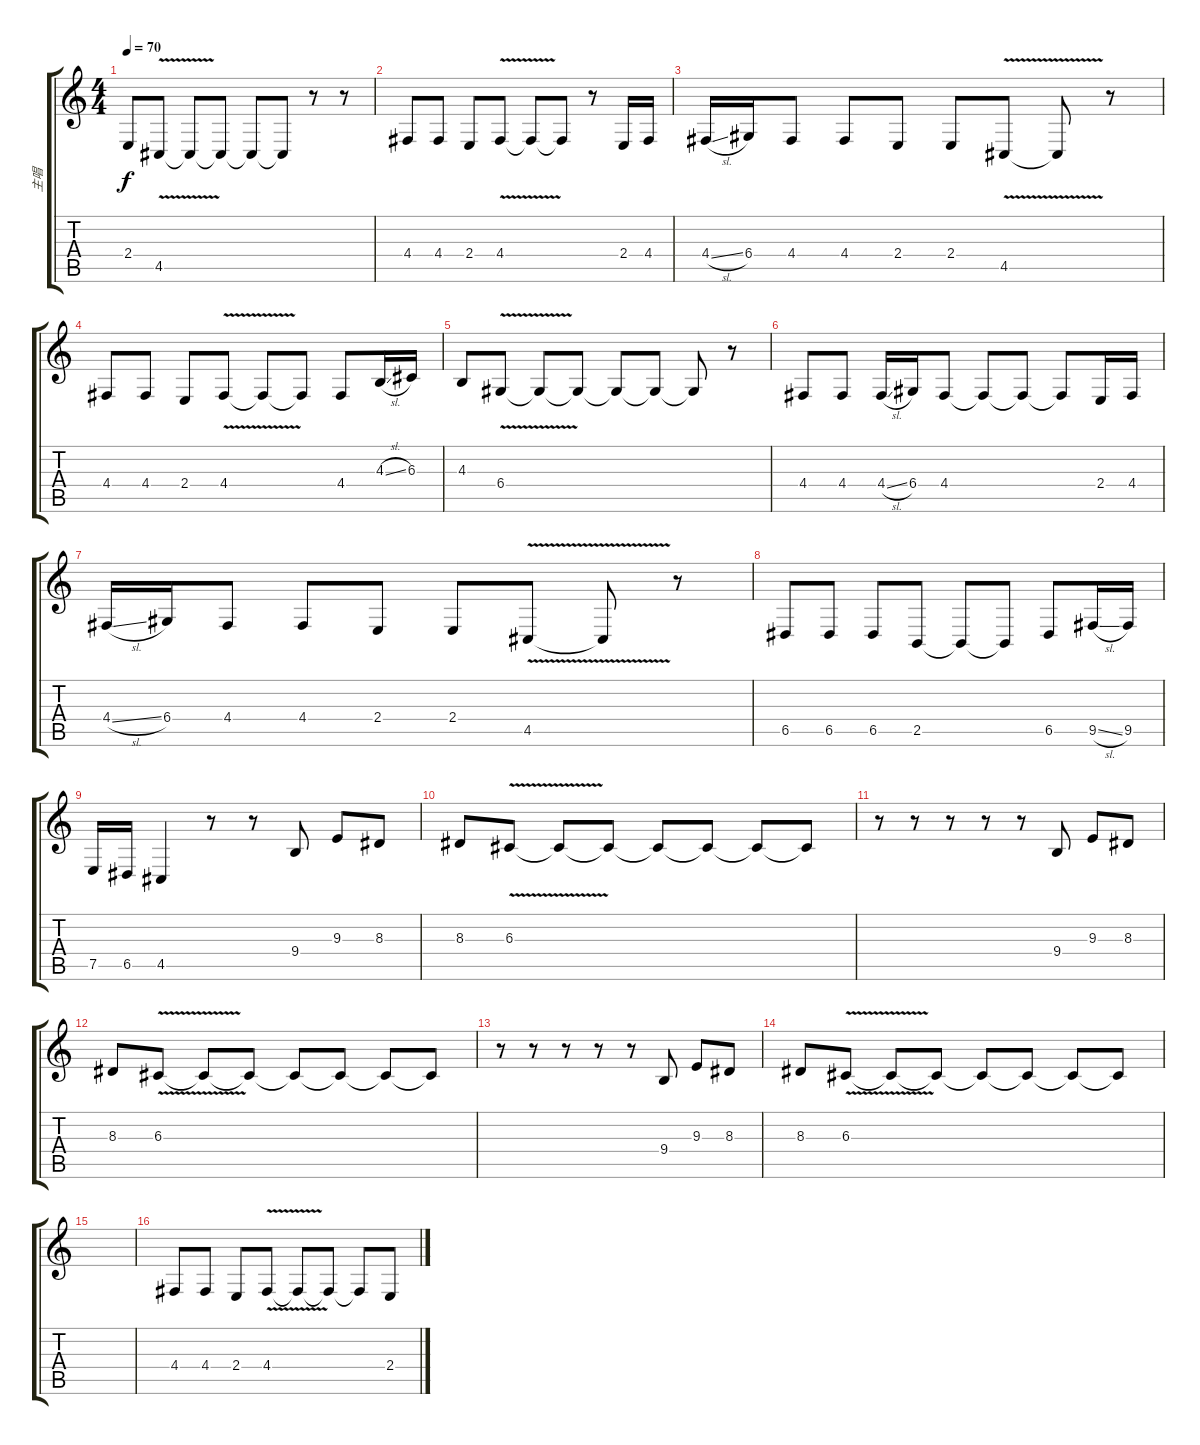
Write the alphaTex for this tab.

\track ("主唱" "主唱") {instrument sopranosax}
\staff {score tabs}
\tuning (E4 B3 G3 D3 A2 E2) {hide}
\ts (4 4)
\tempo 70
\clef g2
\ks c
2.4.8{dy f} 4.5{v}.8 4.5{t}.8 4.5{t}.8 4.5{t}.8 4.5{t}.8 r.8 r.8 |
4.4.8 4.4.8 2.4.8 4.4{v}.8 4.4{t}.8 4.4{t}.8 r.8 2.4.16 4.4.16 |
4.4{sl}.16 6.4.16 4.4.8 4.4.8 2.4.8 2.4.8 4.5{v}.8 4.5{t}.8 r.8 |
4.4.8 4.4.8 2.4.8 4.4{v}.8 4.4{t}.8 4.4{t}.8 4.4.8 4.3{sl}.16 6.3.16 |
4.3.8 6.4{v}.8 6.4{t}.8 6.4{t}.8 6.4{t}.8 6.4{t}.8 6.4{t}.8 r.8 |
4.4.8 4.4.8 4.4{sl}.16 6.4.16 4.4.8 4.4{t}.8 4.4{t}.8 4.4{t}.8 2.4.16 4.4.16 |
4.4{sl}.16 6.4.16 4.4.8 4.4.8 2.4.8 2.4.8 4.5{v}.8 4.5{t}.8 r.8 |
6.5.8 6.5.8 6.5.8 2.5.8 2.5{t}.8 2.5{t}.8 6.5.8 9.5{sl}.16 9.5.16 |
7.5.16 6.5.16 4.5.4 r.8 r.8 9.4.8 9.3.8 8.3.8 |
8.3.8 6.3{v}.8 6.3{t}.8 6.3{t}.8 6.3{t}.8 6.3{t}.8 6.3{t}.8 6.3{t}.8 |
r.8 r.8 r.8 r.8 r.8 9.4.8 9.3.8 8.3.8 |
8.3.8 6.3{v}.8 6.3{t}.8 6.3{t}.8 6.3{t}.8 6.3{t}.8 6.3{t}.8 6.3{t}.8 |
r.8 r.8 r.8 r.8 r.8 9.4.8 9.3.8 8.3.8 |
8.3.8 6.3{v}.8 6.3{t}.8 6.3{t}.8 6.3{t}.8 6.3{t}.8 6.3{t}.8 6.3{t}.8 |
|
4.4.8{volume 16 instrument sopranosax} 4.4.8 2.4.8 4.4{v}.8 4.4{t}.8 4.4{t}.8 4.4{t}.8 2.4.8
